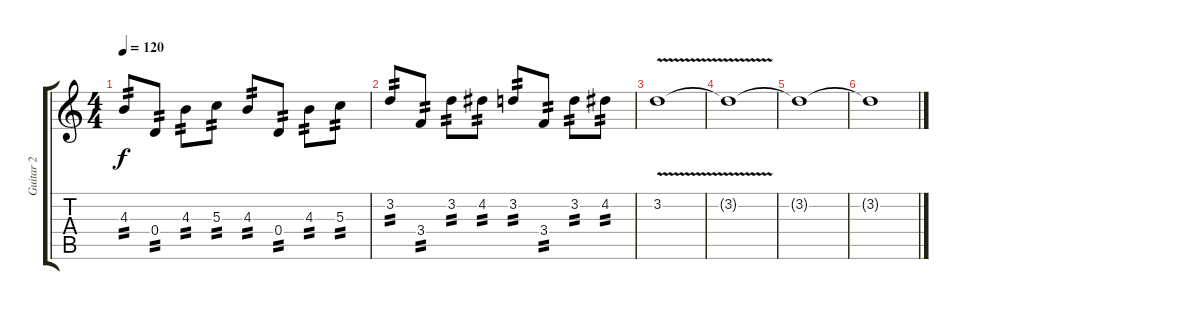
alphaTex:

\track ("Guitar 2" "Guitar 2") {instrument electricguitarjazz}
\staff {score tabs}
\tuning (E4 B3 G3 D3 A2 D2) {hide}
\ts (4 4)
\tempo 120
\clef g2
\ks c
4.3.8{tp 2 dy f} 0.4.8{tp 2} 4.3.8{tp 2} 5.3.8{tp 2} 4.3.8{tp 2} 0.4.8{tp 2} 4.3.8{tp 2} 5.3.8{tp 2} |
3.2.8{tp 2} 3.4.8{tp 2} 3.2.8{tp 2} 4.2.8{tp 2} 3.2.8{tp 2} 3.4.8{tp 2} 3.2.8{tp 2} 4.2.8{tp 2} |
3.2{v}.1 |
3.2{t}.1 |
3.2{t}.1 |
3.2{t}.1
